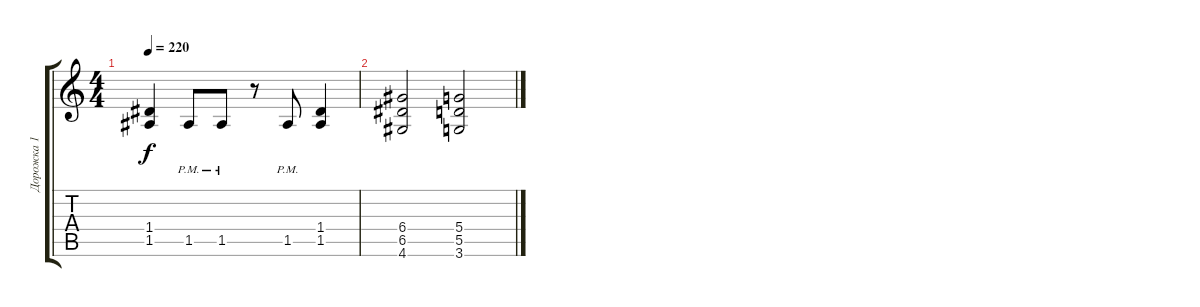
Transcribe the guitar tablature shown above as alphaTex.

\track ("Дорожка 1" "Дорожка 1") {instrument distortionguitar}
\staff {score tabs}
\tuning (E4 B3 G3 D3 A2 E2) {hide}
\ts (4 4)
\tempo 220
\clef g2
\ks c
(1.4 1.5).4{dy f} 1.5{pm}.8 1.5{pm}.8 r.8 1.5{pm}.8 (1.4 1.5).4 |
(6.4 6.5 4.6).2 (5.4 5.5 3.6).2
